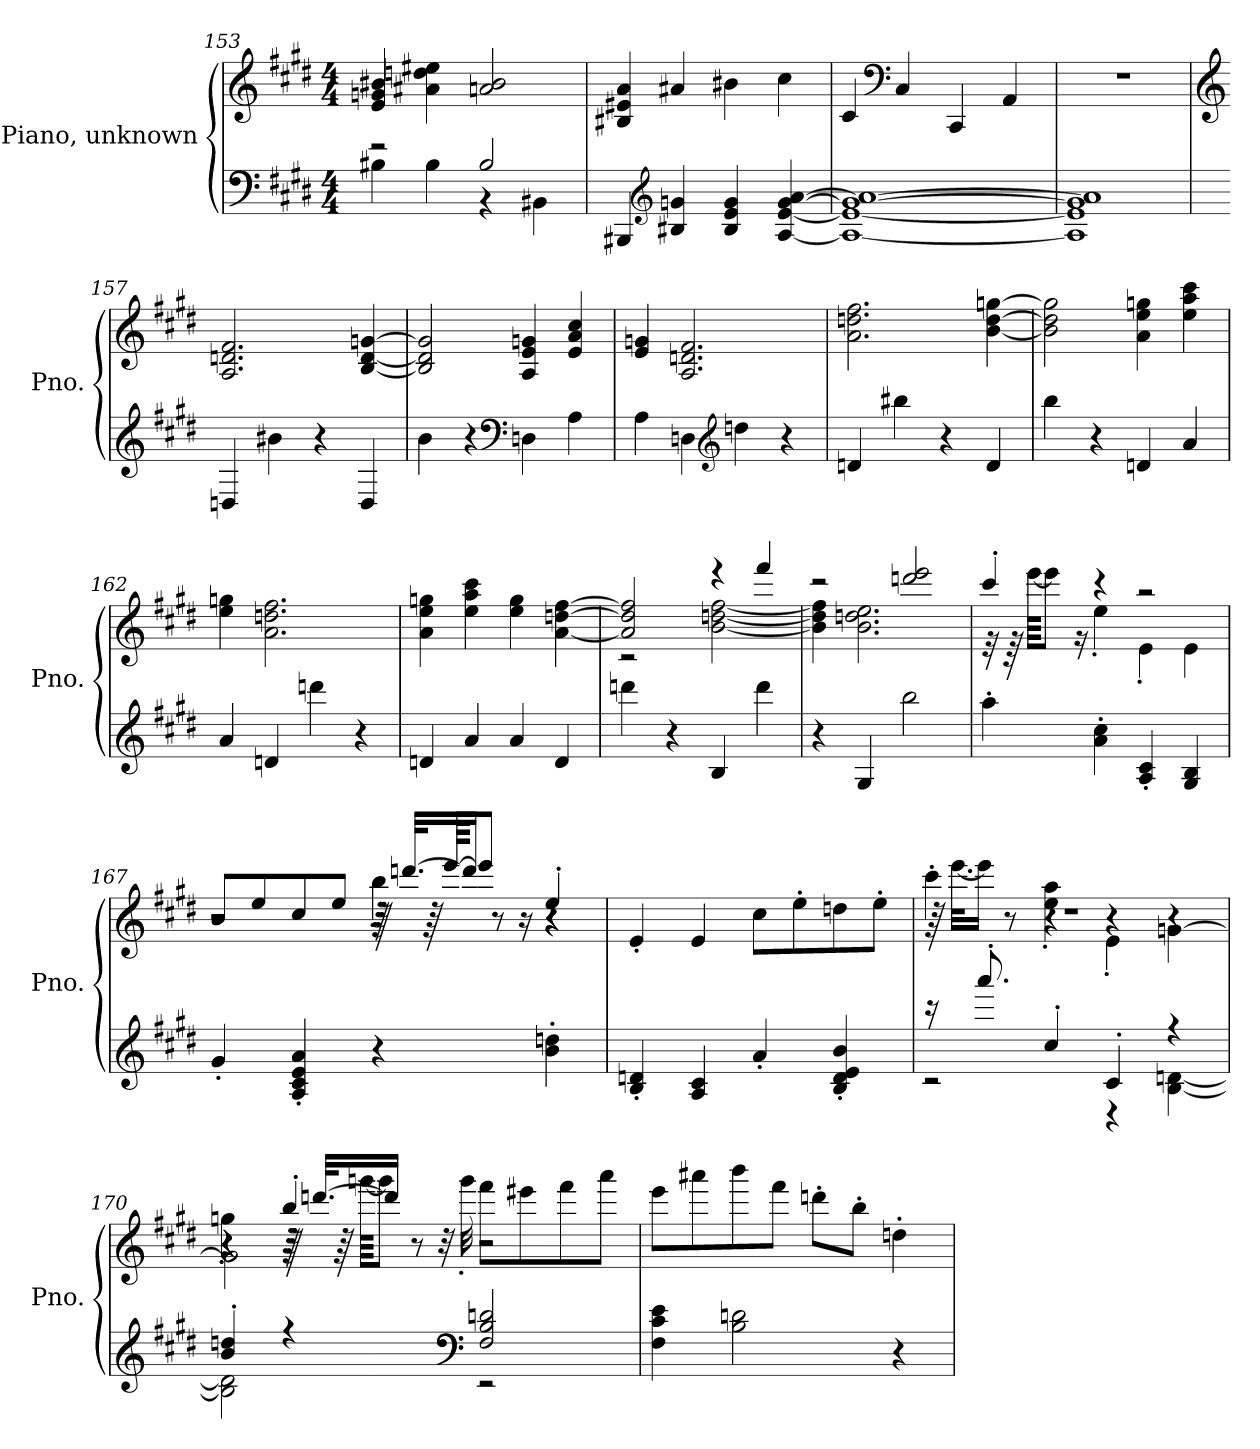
**kern	**kern
*part1	*part1
*staff2	*staff1
*I"Piano, unknown	*
*I'Pno.	*
*clefF4	*clefG2
*k[f#c#g#d#]	*k[f#c#g#d#]
*M4/4	*M4/4
=153	=153
*^	*
2r	4B#X\	4e/ 4gn/ 4b#X/
.	4B#\	4a#X\ 4ddn\ 4ee#X\
2B#/	4r	2an/ 2b#/
.	4BB#X\	.
*v	*v	*
=154	=154
4BBB#X/	4B#X/ 4e#X/ 4a/
*clefG2	*
4B#X/ 4gn/	4a#X/
4B#/ 4e/ 4g/	4b#X\
[4A/ [4e/ [4g/ [4a/	4cc#\
!!LO:LB:g=z
=155	=155
1A_ 1e_ 1g_ 1a_	4c#/
*	*clefF4
.	4C#/
.	4CC#/
.	4AA/
=156	=156
1A] 1e] 1g] 1a]	1r
=157	=157
*	*clefG2
4Dn/	2.A/ 2.dn/ 2.f#/
4b#X\	.
4r	.
4D/	[4B/ [4d/ [4gn/
=158	=158
4b\	2B/] 2d/] 2g/]
4r	.
*clefF4	*
4Dn\	4A/ 4e/ 4gn/
4A\	4e/ 4a/ 4cc#/
=159	=159
4A\	4e/ 4gn/
4Dn\	2.A/ 2.dn/ 2.f#/
*clefG2	*
4ddn\	.
4r	.
=160	=160
4dn/	2.a\ 2.ddn\ 2.ff#\
4bb#X\	.
4r	.
4d/	[4b\ [4dd\ [4ggn\
!!LO:LB:g=z
=161	=161
4bb\	2b\] 2dd\] 2gg\]
4r	.
4dn/	4a\ 4ee\ 4ggn\
4a/	4ee\ 4aa\ 4ccc#\
=162	=162
4a/	4ee\ 4ggn\
4dn/	2.a\ 2.ddn\ 2.ff#\
4dddn\	.
4r	.
=163	=163
4dn/	4a\ 4ee\ 4ggn\
4a/	4ee\ 4aa\ 4ccc#\
4a/	4ee\ 4gg\
4d/	[4a\ [4ddn\ [4ff#\
=164	=164
*	*^
4dddn\	2a/] 2dd/] 2ff#/]	2r
4r	.	.
4B/	4r	[2b\ [2ddn\ [2ff#\
4ddd\	4fff#/	.
=165	=165	=165
4r	2r	4b\] 4dd\] 4ff#\]
4G#/	.	2.b\ 2.ddn\ 2.ee\
2bb\	2dddn/ 2eee/	.
=166	=166	=166
4aa'\	4ccc#'/	32r
.	.	64r
.	.	[64eee\KKKL
.	.	8eee\J]
.	.	16r
4a\' 4cc#\'	4r	4ee'\
4A/' 4c#/'	2r	4e'\
4G#/ 4B/	.	4e\
!!LO:LB:g=z
=167	=167	=167
*	*	*^
4g#'/	2r	2r	8b/L
.	.	.	8ee/
4A/' 4c#/' 4e/' 4a/'	.	.	8cc#/
.	.	.	8ee/J
4r	64r	4bb'\	32r
.	[32.dddn/KLL	.	.
.	.	.	64r
.	.	.	[64eee/KKKL
.	16ddd/JJ]	.	8eee/J]
.	8r	.	.
.	.	.	16r
4b\' 4ddn\'	4r	4r	4ee'/
*	*v	*v	*v
=168	=168
4B/' 4dn/'	4e'/
4A/ 4c#/	4e/
4a'/	8cc#\L
.	8ee'\
4B/' 4d/' 4e/' 4b/'	8ddn\
.	8ee'\J
=169	=169
*^	*^
*	*	*	*^
16r	2r	1r	64r	4ccc#'\
.	.	.	[32.eee\KLL	.
8.aaa'/	.	.	16eee\JJ]	.
.	.	.	8r	.
4cc#'/	.	.	4ee\' 4aa\'	4r
4c#'/	4r	.	4e'\	4r
4r	[4B\ [4dn\	.	4r	[4gn\
!!LO:LB:g=z
=170	=170	=170	=170	=170
*	*	*	*	*^
4b/' 4ddn/'	2B\] 2d\]	4r	4ggn'\	4r	2g\]
4r	.	64r	32r	4bb'/	.
.	.	[32.dddn/KLL	.	.	.
.	.	.	64r	.	.
.	.	.	[64gggn\KKKL	.	.
.	.	16ddd/JJ]	8ggg\J]	.	.
.	.	8r	.	.	.
.	.	.	32r	.	.
.	.	.	32ggg'\	.	.
*clefF4	*	*	*	*	*
2F#/ 2B/ 2dn/	2r	2r	8fff#\L	2r	2r
.	.	.	8eee#X\	.	.
.	.	.	8fff#\	.	.
.	.	.	8aaa\J	.	.
*v	*v	*	*	*	*
*	*v	*v	*v	*v
=171	=171
4F#\ 4c#\ 4e\	8eee\L
.	8aaa#X\
2B\ 2dn\	8bbb\
.	8fff#\J
.	8dddn'\L
.	8bb'\J
4r	4ddn'\
=	=
*-	*-
